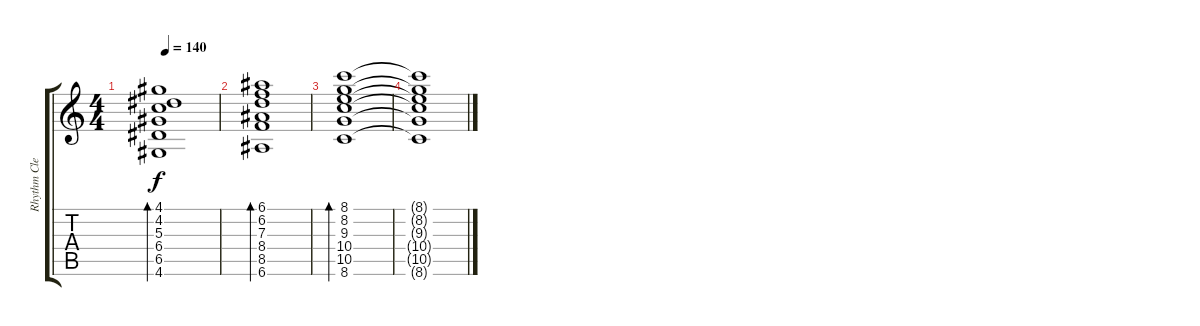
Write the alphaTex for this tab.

\track ("Rhythm Clean" "Rhythm Cle") {instrument electricguitarclean}
\staff {score tabs}
\tuning (E4 B3 G3 D3 A2 E2) {hide}
\ts (4 4)
\tempo 140
\clef g2
\ks c
(4.1 4.2 5.3 6.4 6.5 4.6).1{bd 30 dy f} |
(6.1 6.2 7.3 8.4 8.5 6.6).1{bd 30} |
(8.1 8.2 9.3 10.4 10.5 8.6).1{bd 30} |
(8.1{t} 8.2{t} 9.3{t} 10.4{t} 10.5{t} 8.6{t}).1
